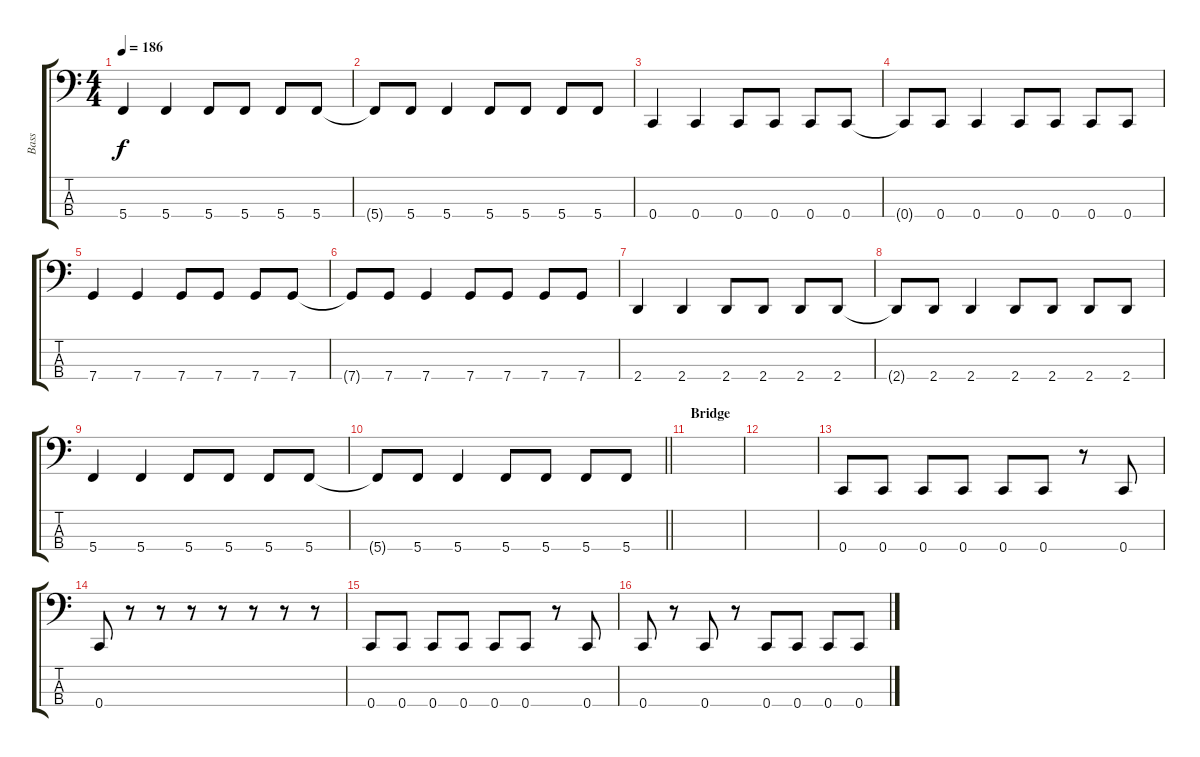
\track ("Bass" "Bass") {instrument electricbasspick}
\staff {score tabs}
\tuning (F2 C2 G1 C1) {hide}
\ts (4 4)
\tempo 186
\clef f4
\ks c
5.4.4{dy f} 5.4.4 5.4.8 5.4.8 5.4.8 5.4.8 |
5.4{t}.8 5.4.8 5.4.4 5.4.8 5.4.8 5.4.8 5.4.8 |
0.4.4 0.4.4 0.4.8 0.4.8 0.4.8 0.4.8 |
0.4{t}.8 0.4.8 0.4.4 0.4.8 0.4.8 0.4.8 0.4.8 |
7.4.4 7.4.4 7.4.8 7.4.8 7.4.8 7.4.8 |
7.4{t}.8 7.4.8 7.4.4 7.4.8 7.4.8 7.4.8 7.4.8 |
2.4.4 2.4.4 2.4.8 2.4.8 2.4.8 2.4.8 |
2.4{t}.8 2.4.8 2.4.4 2.4.8 2.4.8 2.4.8 2.4.8 |
5.4.4 5.4.4 5.4.8 5.4.8 5.4.8 5.4.8 |
\barLineRight lightlight
5.4{t}.8 5.4.8 5.4.4 5.4.8 5.4.8 5.4.8 5.4.8 |
\section ("" "Bridge")
|
|
0.4.8 0.4.8 0.4.8 0.4.8 0.4.8 0.4.8 r.8 0.4.8 |
0.4.8 r.8 r.8 r.8 r.8 r.8 r.8 r.8 |
0.4.8 0.4.8 0.4.8 0.4.8 0.4.8 0.4.8 r.8 0.4.8 |
0.4.8 r.8 0.4.8 r.8 0.4.8 0.4.8 0.4.8 0.4.8
